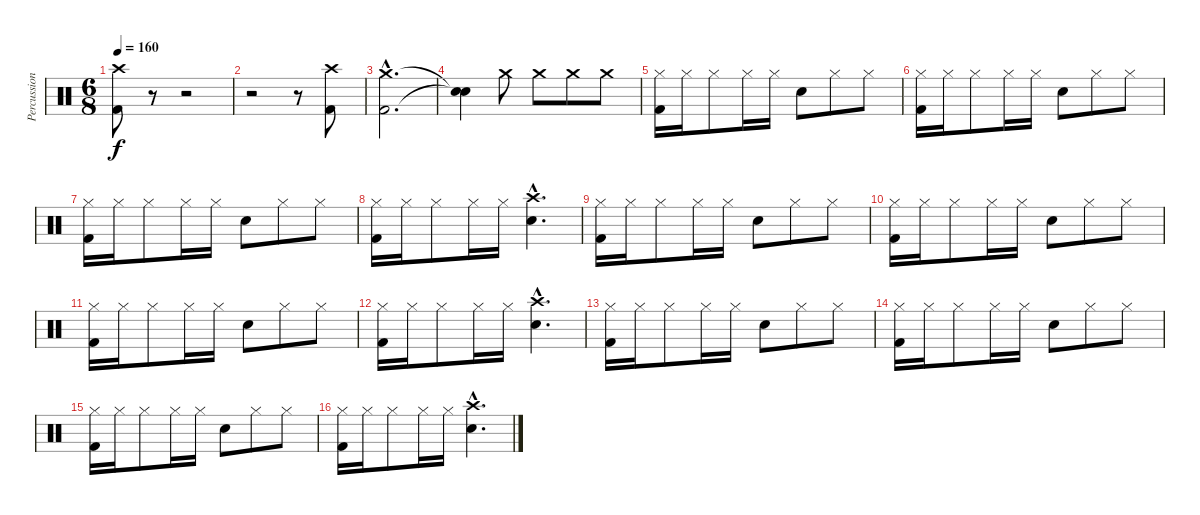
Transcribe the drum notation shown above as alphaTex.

\track ("Percussions" "Percussion") {instrument percussion}
\staff {score}
\articulation defaults
\ts (6 8)
\tempo 160
\clef neutral
\ks c
("Crash high (hit)" "Kick (hit) 2").8{dy f} r.8 r.2 |
r.2 r.8 ("Crash high (hit)" "Kick (hit) 2").8 |
("Crash medium (hit)"{hac} "Kick (hit) 2"{hac}).2{d} |
("Snare (hit)"{t} "Snare (hit)"{t}).4 "Crash medium (hit)".8 "Crash medium (hit)".8 "Crash medium (hit)".8 "Crash medium (hit)".8 |
("Hi-Hat (closed)" "Kick (hit) 2").16 "Hi-Hat (closed)".16 "Hi-Hat (closed)".8 "Hi-Hat (closed)".16 "Hi-Hat (closed)".16 "Snare (hit) 2".8 "Hi-Hat (closed)".8 "Hi-Hat (closed)".8 |
("Hi-Hat (closed)" "Kick (hit) 2").16 "Hi-Hat (closed)".16 "Hi-Hat (closed)".8 "Hi-Hat (closed)".16 "Hi-Hat (closed)".16 "Snare (hit) 2".8 "Hi-Hat (closed)".8 "Hi-Hat (closed)".8 |
("Hi-Hat (closed)" "Kick (hit) 2").16 "Hi-Hat (closed)".16 "Hi-Hat (closed)".8 "Hi-Hat (closed)".16 "Hi-Hat (closed)".16 "Snare (hit) 2".8 "Hi-Hat (closed)".8 "Hi-Hat (closed)".8 |
("Hi-Hat (closed)" "Kick (hit) 2").16 "Hi-Hat (closed)".16 "Hi-Hat (closed)".8 "Hi-Hat (closed)".16 "Hi-Hat (closed)".16 ("Crash high (hit)"{hac} "Snare (hit) 2"{hac}).4{d} |
("Hi-Hat (closed)" "Kick (hit) 2").16 "Hi-Hat (closed)".16 "Hi-Hat (closed)".8 "Hi-Hat (closed)".16 "Hi-Hat (closed)".16 "Snare (hit) 2".8 "Hi-Hat (closed)".8 "Hi-Hat (closed)".8 |
("Hi-Hat (closed)" "Kick (hit) 2").16 "Hi-Hat (closed)".16 "Hi-Hat (closed)".8 "Hi-Hat (closed)".16 "Hi-Hat (closed)".16 "Snare (hit) 2".8 "Hi-Hat (closed)".8 "Hi-Hat (closed)".8 |
("Hi-Hat (closed)" "Kick (hit) 2").16 "Hi-Hat (closed)".16 "Hi-Hat (closed)".8 "Hi-Hat (closed)".16 "Hi-Hat (closed)".16 "Snare (hit) 2".8 "Hi-Hat (closed)".8 "Hi-Hat (closed)".8 |
("Hi-Hat (closed)" "Kick (hit) 2").16 "Hi-Hat (closed)".16 "Hi-Hat (closed)".8 "Hi-Hat (closed)".16 "Hi-Hat (closed)".16 ("Crash high (hit)"{hac} "Snare (hit) 2"{hac}).4{d} |
("Hi-Hat (closed)" "Kick (hit) 2").16 "Hi-Hat (closed)".16 "Hi-Hat (closed)".8 "Hi-Hat (closed)".16 "Hi-Hat (closed)".16 "Snare (hit) 2".8 "Hi-Hat (closed)".8 "Hi-Hat (closed)".8 |
("Hi-Hat (closed)" "Kick (hit) 2").16 "Hi-Hat (closed)".16 "Hi-Hat (closed)".8 "Hi-Hat (closed)".16 "Hi-Hat (closed)".16 "Snare (hit) 2".8 "Hi-Hat (closed)".8 "Hi-Hat (closed)".8 |
("Hi-Hat (closed)" "Kick (hit) 2").16 "Hi-Hat (closed)".16 "Hi-Hat (closed)".8 "Hi-Hat (closed)".16 "Hi-Hat (closed)".16 "Snare (hit) 2".8 "Hi-Hat (closed)".8 "Hi-Hat (closed)".8 |
("Hi-Hat (closed)" "Kick (hit) 2").16 "Hi-Hat (closed)".16 "Hi-Hat (closed)".8 "Hi-Hat (closed)".16 "Hi-Hat (closed)".16 ("Crash high (hit)"{hac} "Snare (hit) 2"{hac}).4{d}
